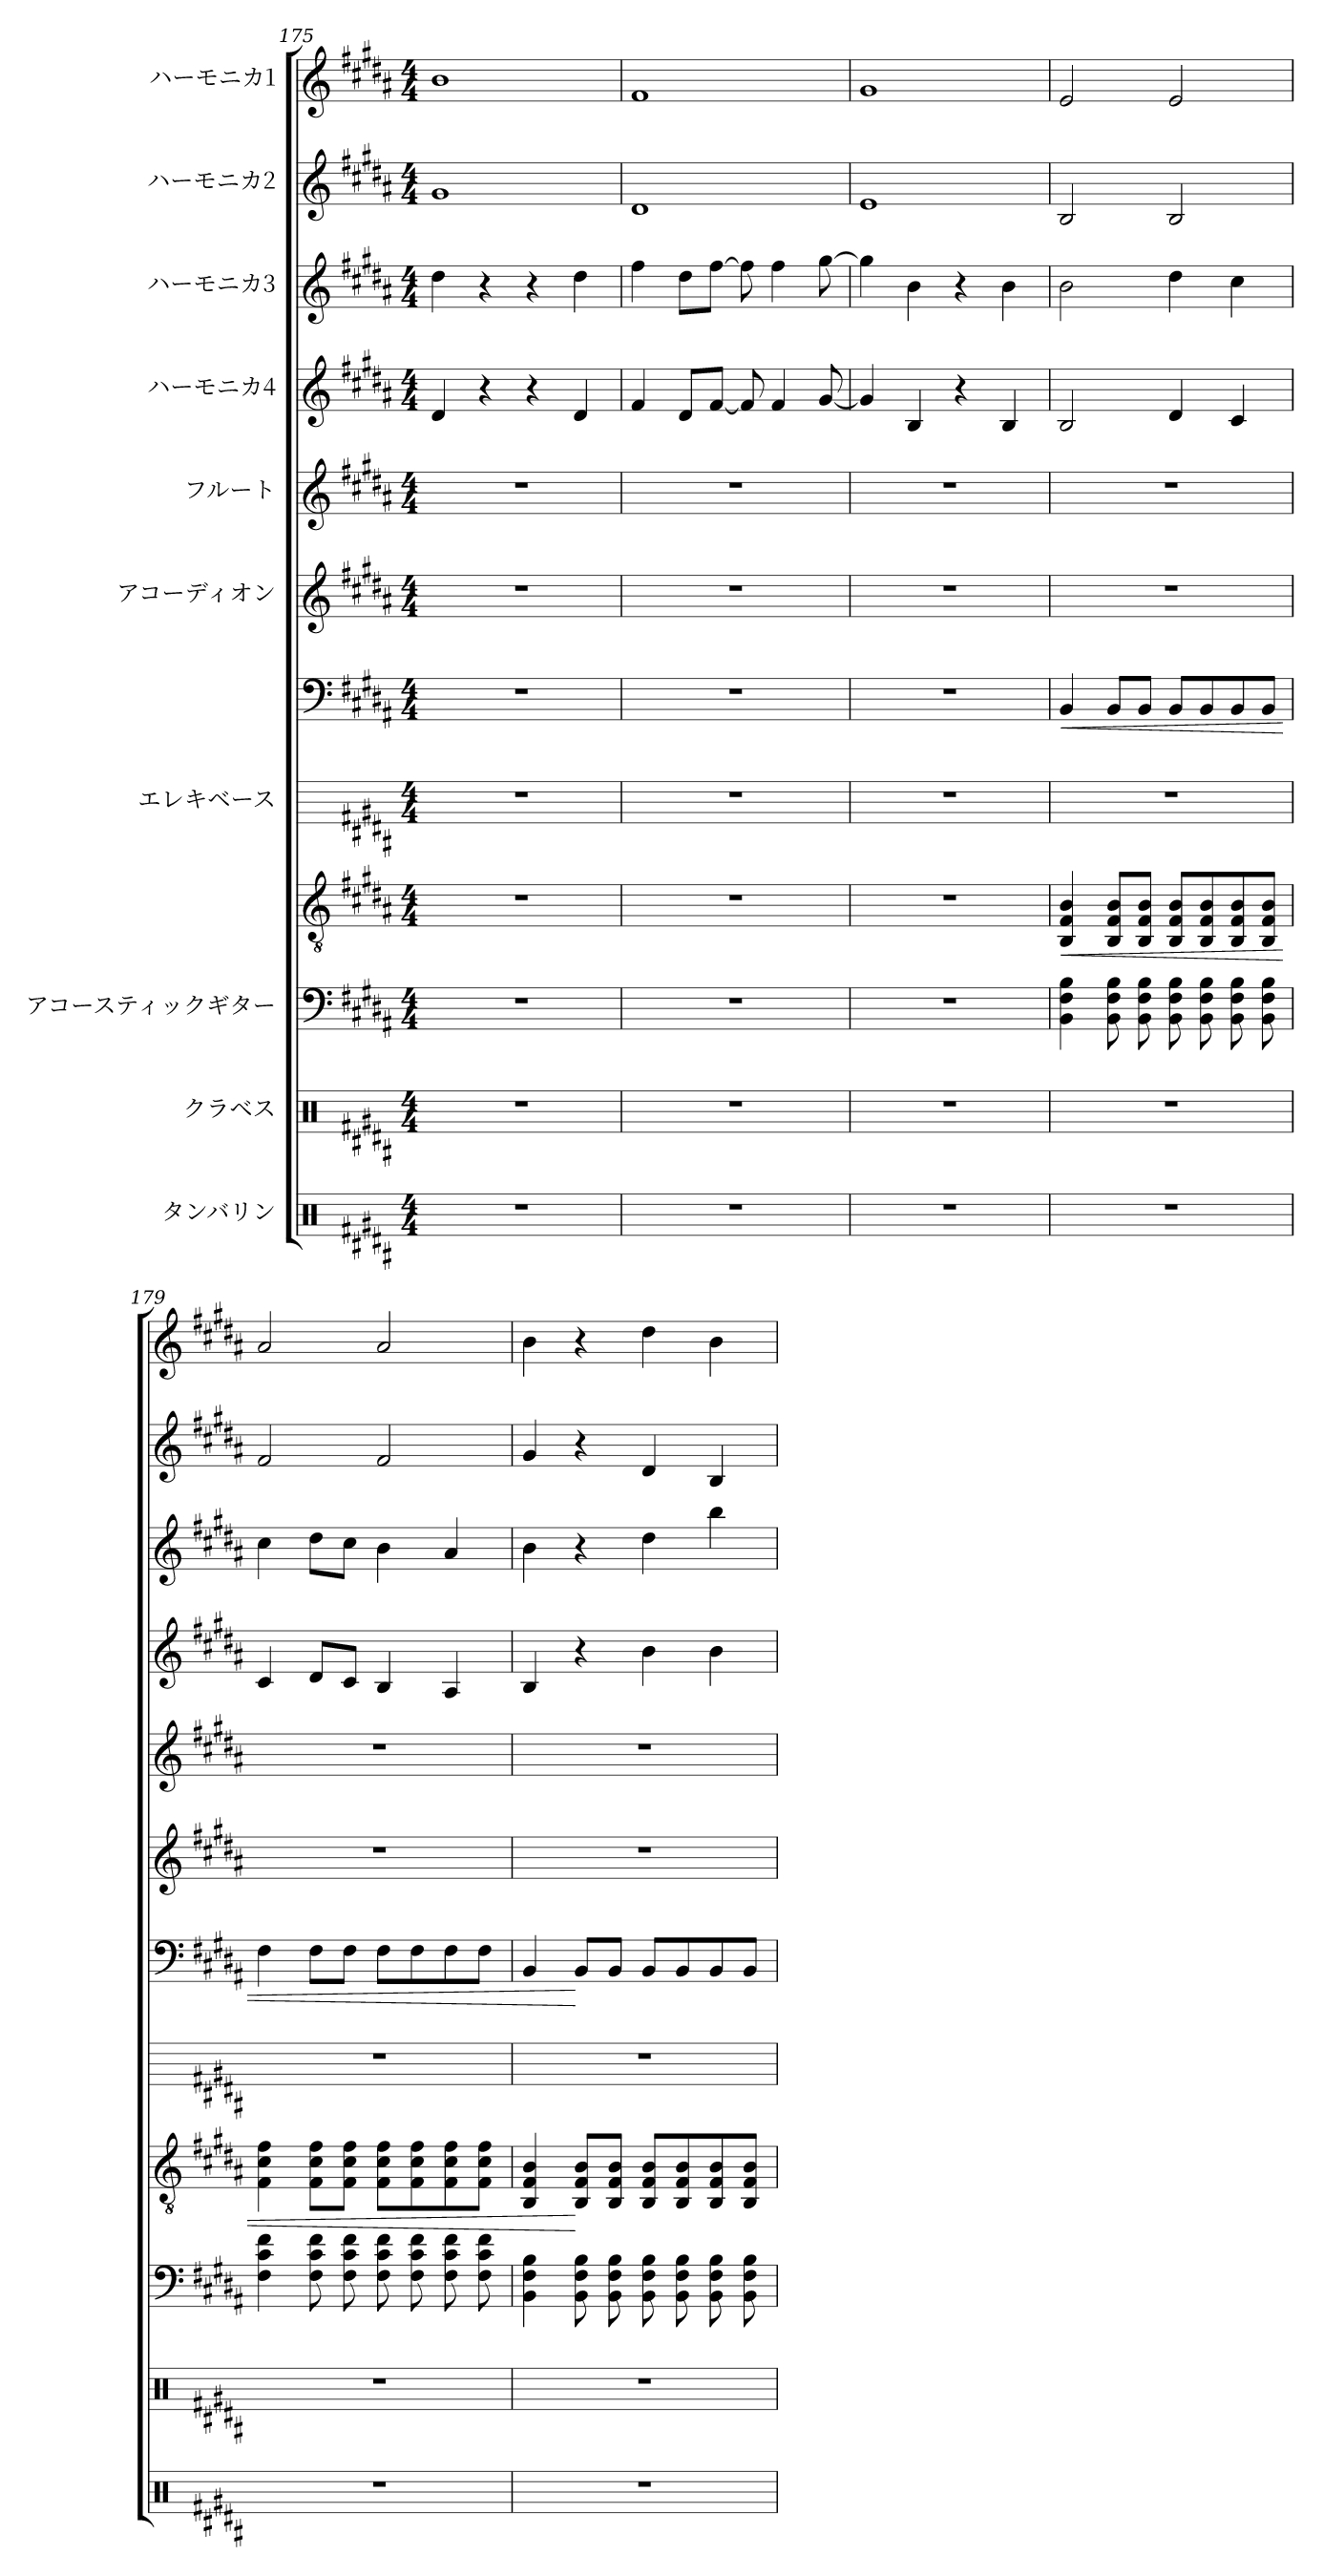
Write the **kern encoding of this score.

**kern	**kern	**kern	**kern	**dynam	**kern	**kern	**dynam	**kern	**kern	**kern	**kern	**kern	**kern
*part10	*part9	*part8	*part8	*part8	*part7	*part7	*part7	*part6	*part5	*part4	*part3	*part2	*part1
*staff12	*staff11	*staff10	*staff9	*staff9/10	*staff8	*staff7	*staff7/8	*staff6	*staff5	*staff4	*staff3	*staff2	*staff1
*I"タンバリン	*I"クラベス	*I"アコースティックギター	*	*	*I"エレキベース	*	*	*I"アコーディオン	*I"フルート	*I"ハーモニカ4	*I"ハーモニカ3	*I"ハーモニカ2	*I"ハーモニカ1
*clefX	*clefX	*	*clefGv2	*	*	*clefF4	*	*clefG2	*clefG2	*clefG2	*clefG2	*clefG2	*clefG2
*	*	*	*	*	*ITrd7c12	*ITrd7c12	*	*	*	*	*	*	*
*k[f#c#g#d#a#]	*k[f#c#g#d#a#]	*k[f#c#g#d#a#]	*k[f#c#g#d#a#]	*	*k[f#c#g#d#a#]	*k[f#c#g#d#a#]	*	*k[f#c#g#d#a#]	*k[f#c#g#d#a#]	*k[f#c#g#d#a#]	*k[f#c#g#d#a#]	*k[f#c#g#d#a#]	*k[f#c#g#d#a#]
*M4/4	*M4/4	*M4/4	*M4/4	*	*M4/4	*M4/4	*	*M4/4	*M4/4	*M4/4	*M4/4	*M4/4	*M4/4
=175	=175	=175	=175	=175	=175	=175	=175	=175	=175	=175	=175	=175	=175
1r	1r	1r	1r	.	1r	1r	.	1r	1r	4d#/	4dd#\	1g#	1b
.	.	.	.	.	.	.	.	.	.	4r	4r	.	.
.	.	.	.	.	.	.	.	.	.	4r	4r	.	.
.	.	.	.	.	.	.	.	.	.	4d#/	4dd#\	.	.
!!LO:PB:g=z
=176	=176	=176	=176	=176	=176	=176	=176	=176	=176	=176	=176	=176	=176
1r	1r	1r	1r	.	1r	1r	.	1r	1r	4f#/	4ff#\	1d#	1f#
.	.	.	.	.	.	.	.	.	.	8d#/L	8dd#\L	.	.
.	.	.	.	.	.	.	.	.	.	[8f#/J	[8ff#\J	.	.
.	.	.	.	.	.	.	.	.	.	8f#/]	8ff#\]	.	.
.	.	.	.	.	.	.	.	.	.	4f#/	4ff#\	.	.
.	.	.	.	.	.	.	.	.	.	[8g#/	[8gg#\	.	.
=177	=177	=177	=177	=177	=177	=177	=177	=177	=177	=177	=177	=177	=177
1r	1r	1r	1r	.	1r	1r	.	1r	1r	4g#/]	4gg#\]	1e	1g#
.	.	.	.	.	.	.	.	.	.	4B/	4b\	.	.
.	.	.	.	.	.	.	.	.	.	4r	4r	.	.
.	.	.	.	.	.	.	.	.	.	4B/	4b\	.	.
=178	=178	=178	=178	=178	=178	=178	=178	=178	=178	=178	=178	=178	=178
!	!	!	!	!LO:HP:b	!	!	!LO:HP:b	!	!	!	!	!	!
1r	1r	4BB 4F# 4B	4BB/ 4F#/ 4B/	<	1r	4BBB/	<	1r	1r	2B/	2b\	2B/	2e/
.	.	8BB 8F# 8B	8BB/ 8F#/ 8B/L	.	.	8BBB/L	.	.	.	.	.	.	.
.	.	8BB 8F# 8B	8BB/ 8F#/ 8B/J	.	.	8BBB/J	.	.	.	.	.	.	.
.	.	8BB 8F# 8B	8BB/ 8F#/ 8B/L	.	.	8BBB/L	.	.	.	4d#/	4dd#\	2B/	2e/
.	.	8BB 8F# 8B	8BB/ 8F#/ 8B/	.	.	8BBB/	.	.	.	.	.	.	.
.	.	8BB 8F# 8B	8BB/ 8F#/ 8B/	.	.	8BBB/	.	.	.	4c#/	4cc#\	.	.
.	.	8BB 8F# 8B	8BB/ 8F#/ 8B/J	.	.	8BBB/J	.	.	.	.	.	.	.
=179	=179	=179	=179	=179	=179	=179	=179	=179	=179	=179	=179	=179	=179
1r	1r	4F# 4c# 4f#	4F#\ 4c#\ 4f#\	.	1r	4FF#\	.	1r	1r	4c#/	4cc#\	2f#/	2a#/
.	.	8F# 8c# 8f#	8F#\ 8c#\ 8f#\L	.	.	8FF#\L	.	.	.	8d#/L	8dd#\L	.	.
.	.	8F# 8c# 8f#	8F#\ 8c#\ 8f#\J	.	.	8FF#\J	.	.	.	8c#/J	8cc#\J	.	.
.	.	8F# 8c# 8f#	8F#\ 8c#\ 8f#\L	.	.	8FF#\L	.	.	.	4B/	4b\	2f#/	2a#/
.	.	8F# 8c# 8f#	8F#\ 8c#\ 8f#\	.	.	8FF#\	.	.	.	.	.	.	.
.	.	8F# 8c# 8f#	8F#\ 8c#\ 8f#\	.	.	8FF#\	.	.	.	4A#/	4a#/	.	.
.	.	8F# 8c# 8f#	8F#\ 8c#\ 8f#\J	.	.	8FF#\J	.	.	.	.	.	.	.
!!LO:PB:g=z
=180	=180	=180	=180	=180	=180	=180	=180	=180	=180	=180	=180	=180	=180
1r	1r	4BB 4F# 4B	4BB/ 4F#/ 4B/	.	1r	4BBB/	.	1r	1r	4B/	4b\	4g#/	4b\
.	.	8BB 8F# 8B	8BB/ 8F#/ 8B/L	[	.	8BBB/L	[	.	.	4r	4r	4r	4r
.	.	8BB 8F# 8B	8BB/ 8F#/ 8B/J	.	.	8BBB/J	.	.	.	.	.	.	.
.	.	8BB 8F# 8B	8BB/ 8F#/ 8B/L	.	.	8BBB/L	.	.	.	4b\	4dd#\	4d#/	4dd#\
.	.	8BB 8F# 8B	8BB/ 8F#/ 8B/	.	.	8BBB/	.	.	.	.	.	.	.
.	.	8BB 8F# 8B	8BB/ 8F#/ 8B/	.	.	8BBB/	.	.	.	4b\	4bb\	4B/	4b\
.	.	8BB 8F# 8B	8BB/ 8F#/ 8B/J	.	.	8BBB/J	.	.	.	.	.	.	.
=	=	=	=	=	=	=	=	=	=	=	=	=	=
*-	*-	*-	*-	*-	*-	*-	*-	*-	*-	*-	*-	*-	*-
